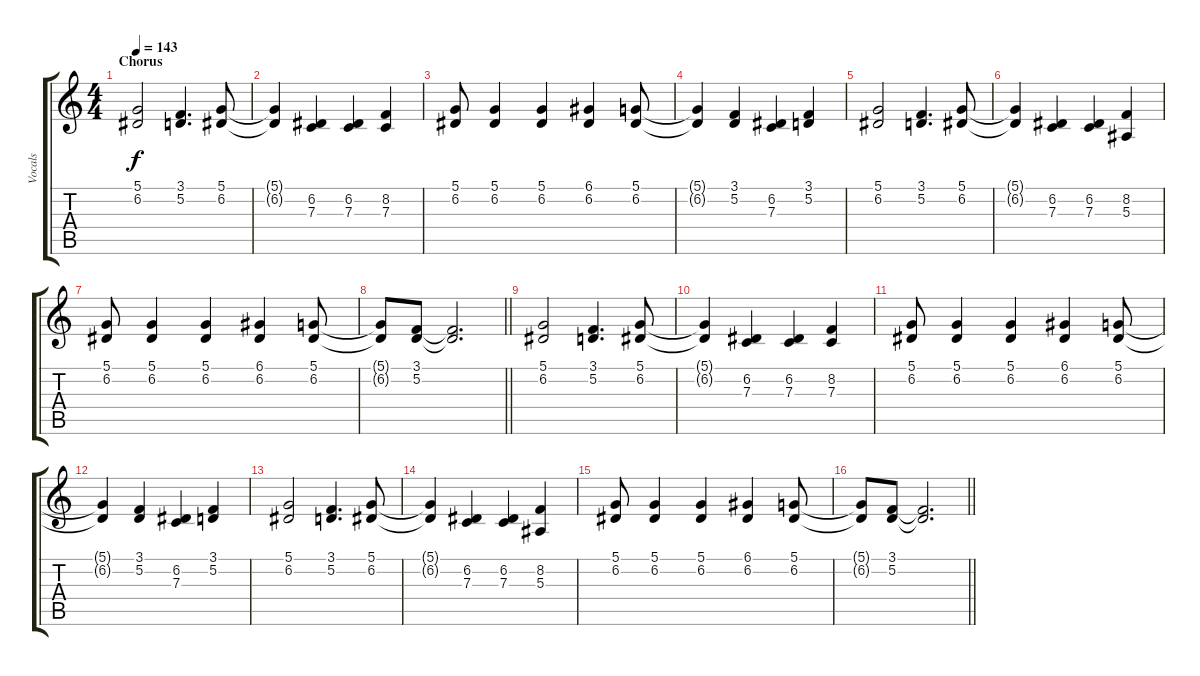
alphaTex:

\track ("Vocals" "Vocals") {instrument lead2sawtooth}
\staff {score tabs}
\tuning (D4 A3 F3 C3 G2 C2) {hide}
\ts (4 4)
\section ("" "Chorus")
\tempo 143
\clef g2
\ks c
(5.1 6.2).2{dy f} (3.1 5.2).4{d} (5.1 6.2).8 |
(5.1{t} 6.2{t}).4 (6.2 7.3).4 (6.2 7.3).4 (8.2 7.3).4 |
(5.1 6.2).8 (5.1 6.2).4 (5.1 6.2).4 (6.1 6.2).4 (5.1 6.2).8 |
(5.1{t} 6.2{t}).4 (3.1 5.2).4 (6.2 7.3).4 (3.1 5.2).4 |
(5.1 6.2).2 (3.1 5.2).4{d} (5.1 6.2).8 |
(5.1{t} 6.2{t}).4 (6.2 7.3).4 (6.2 7.3).4 (8.2 5.3).4 |
(5.1 6.2).8 (5.1 6.2).4 (5.1 6.2).4 (6.1 6.2).4 (5.1 6.2).8 |
\barLineRight lightlight
(5.1{t} 6.2{t}).8 (3.1 5.2).8 (3.1{t} 5.2{t}).2{d} |
(5.1 6.2).2 (3.1 5.2).4{d} (5.1 6.2).8 |
(5.1{t} 6.2{t}).4 (6.2 7.3).4 (6.2 7.3).4 (8.2 7.3).4 |
(5.1 6.2).8 (5.1 6.2).4 (5.1 6.2).4 (6.1 6.2).4 (5.1 6.2).8 |
(5.1{t} 6.2{t}).4 (3.1 5.2).4 (6.2 7.3).4 (3.1 5.2).4 |
(5.1 6.2).2 (3.1 5.2).4{d} (5.1 6.2).8 |
(5.1{t} 6.2{t}).4 (6.2 7.3).4 (6.2 7.3).4 (8.2 5.3).4 |
(5.1 6.2).8 (5.1 6.2).4 (5.1 6.2).4 (6.1 6.2).4 (5.1 6.2).8 |
\barLineRight lightlight
(5.1{t} 6.2{t}).8 (3.1 5.2).8 (3.1{t} 5.2{t}).2{d}
